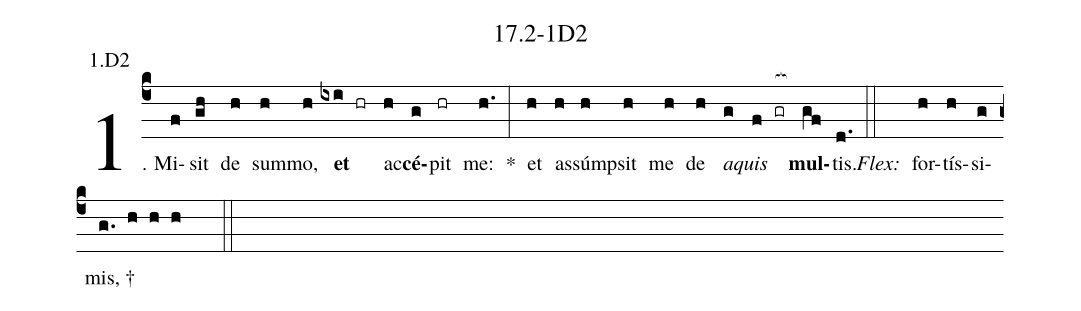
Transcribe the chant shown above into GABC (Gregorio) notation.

name: 17.2-1D2;
annotation: 1.D2;
%%
(c4)1. Mi(f)sit(gh) de(h) sum(h)mo,(h) <b>et</b>(ixi hr) ac(h)<b>cé</b>(g)pit(hr) me:(h.) *(:) et(h) as(h)súmp(h)sit(h) me(h) de(h) <i>a</i>(g)<i>quis</i>(f gr[ocb:1{]) <b>mul</b>(gf[ocb:0}])tis.(d.) (::)
<i>Flex:</i>()  for(h)tís(h)si(g)mis, †(g. h h h  ::)

%E(h) u(h) o(g) u(f) a(gf) e.(d.) (::)
